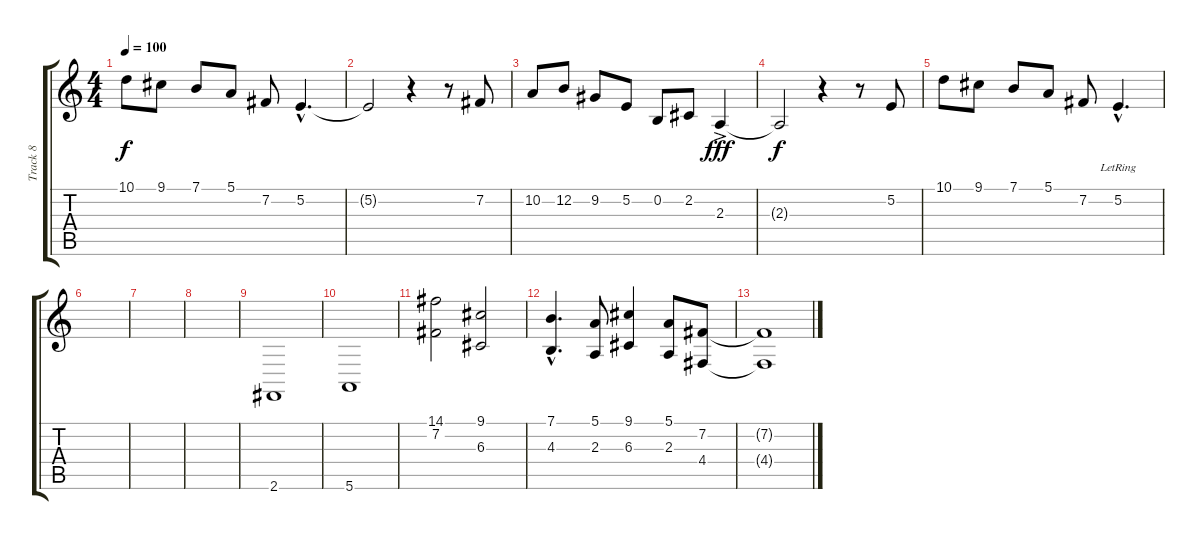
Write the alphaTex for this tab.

\track ("Track 8" "Track 8") {instrument flute}
\staff {score tabs}
\tuning (E4 B3 G3 D3 A2 E2) {hide}
\ts (4 4)
\tempo 100
\clef g2
\ks c
10.1.8{dy f} 9.1.8 7.1.8 5.1.8 7.2.8 5.2{hac}.4{d} |
5.2{t}.2 r.4 r.8 7.2.8 |
10.2.8 12.2.8 9.2.8 5.2.8 0.2.8 2.2.8 2.3{ac}.4{dy fff} |
2.3{t}.2{dy f} r.4 r.8 5.2.8 |
10.1.8 9.1.8 7.1.8 5.1.8 7.2.8 5.2{hac lr}.4{d} |
|
|
|
2.6.1 |
5.6.1 |
(14.1 7.2).2 (9.1 6.3).2 |
(7.1{hac} 4.3{hac}).4{d} (5.1 2.3).8 (9.1 6.3).4 (5.1 2.3).8 (7.2 4.4).8 |
(7.2{t} 4.4{t}).1
